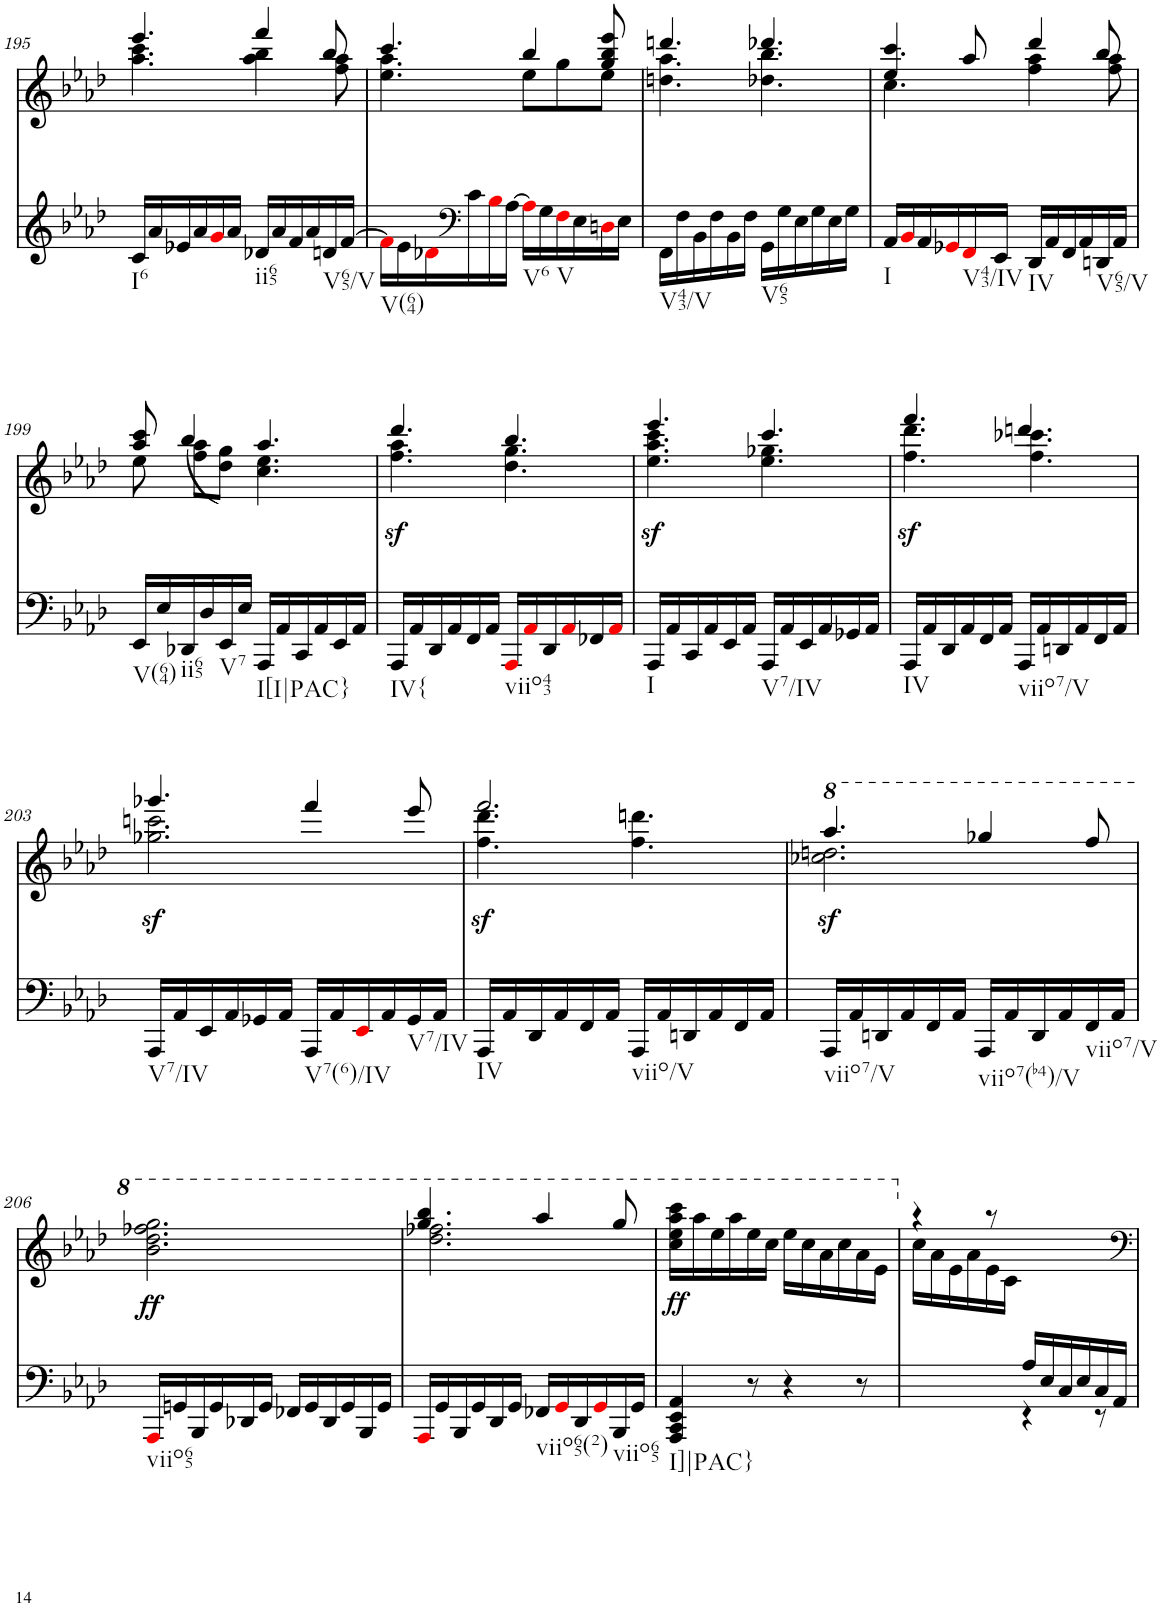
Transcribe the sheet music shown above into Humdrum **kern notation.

**kern	**kern	**text	**dynam
*part2	*part1	*part1	*part1
*staff2	*staff1	*staff1	*staff1
*I"Piano	*I"Piano	*	*
*I'Pno	*I'Pno	*	*
!!LO:PB:g=z
*clefG2	*clefG2	*	*
*k[b-e-a-d-]	*k[b-e-a-d-]	*	*
*M6/8	*M6/8	*	*
=195	=195	=195	=195
*	*^	*	*
!LO:TX:b:t=I6	!	!	!	!
16c/LL	4.eee-/	4.aa-\ 4.ccc\	.	.
16a-/	.	.	.	.
16e-X/	.	.	.	.
16a-/	.	.	.	.
16gi/	.	.	.	.
16a-/JJ	.	.	.	.
!LO:TX:b:t=ii65	!	!	!	!
16d-X/LL	4fff/	4aa-\ 4bb-\	.	.
16a-/	.	.	.	.
16f/	.	.	.	.
16a-/	.	.	.	.
!LO:TX:b:t=V65/V	!	!	!	!
16dn/	8bb-/	8ff\ 8aa-\	.	.
[16f/JJ	.	.	.	.
=196	=196	=196	=196	=196
!LO:TX:b:t=V(64)	!	!	!	!
16fi\LL]	4.ccc/	4.ee-\ 4.aa-\	.	.
16e-\	.	.	.	.
16d-Xi\	.	.	.	.
*clefF4	*	*	*	*
16c\	.	.	.	.
16B-i\	.	.	.	.
[16A-\JJ	.	.	.	.
!LO:TX:b:t=V6	!	!	!	!
16A-i\LL]	4bb-/	8ee-\L	.	.
16G\	.	.	.	.
!LO:TX:b:t=V	!	!	!	!
16Fi\	.	8gg\	.	.
16E-\	.	.	.	.
16Dni\	8gg/ 8bb-/ 8eee-/	8ee-\J	.	.
16E-\JJ	.	.	.	.
=197	=197	=197	=197	=197
!LO:TX:b:t=V43/V	!	!	!	!
16FF\LL	4.dddn/	4.ddn\ 4.aa-\	.	.
16F\	.	.	.	.
16BB-\	.	.	.	.
16F\	.	.	.	.
16BB-\	.	.	.	.
16F\JJ	.	.	.	.
!LO:TX:b:t=V65	!	!	!	!
16GG\LL	4.ddd-X/	4.dd-X\ 4.bb-\	.	.
16G\	.	.	.	.
16E-\	.	.	.	.
16G\	.	.	.	.
16E-\	.	.	.	.
16G\JJ	.	.	.	.
=198	=198	=198	=198	=198
*	*	*^	*	*
!LO:TX:b:t=I	!	!	!	!	!
16AA-/LL	4ee-/	4.ccc/	4.cc\	.	.
16BB-i/	.	.	.	.	.
16AA-/	.	.	.	.	.
16GG-Xi/	.	.	.	.	.
!LO:TX:b:t=V43/IV	!	!	!	!	!
16FFi/	8aa-/	.	.	.	.
16EE-/JJ	.	.	.	.	.
!LO:TX:b:t=IV	!	!	!	!	!
16DD-/LL	4ddd-/	4ff\ 4aa-\	4.ryy	.	.
16AA-/	.	.	.	.	.
16FF/	.	.	.	.	.
16AA-/	.	.	.	.	.
!LO:TX:b:t=V65/V	!	!	!	!	!
16DDn/	8bb-/	8ff\ 8aa-\	.	.	.
16AA-/JJ	.	.	.	.	.
*	*	*v	*v	*	*
!!LO:LB:g=z
=199	=199	=199	=199	=199
!LO:TX:b:t=V(64)	!	!	!	!
16EE-/LL	8aa-/ 8ccc/	8ee-\	.	.
16E-/	.	.	.	.
!LO:TX:b:t=ii65	!	!	!	!
16DD-X/	(4bb-/	8ff\ 8aa-\L	.	.
16D-/	.	.	.	.
!LO:TX:b:t=V7	!	!	!	!
16EE-/	.	8dd-\ 8gg\J)	.	.
16E-/JJ	.	.	.	.
!LO:TX:b:t=I[I|PAC}	!	!	!	!
16AAA-/LL	4.aa-/	4.cc\ 4.ee-\	.	.
16AA-/	.	.	.	.
16CC/	.	.	.	.
16AA-/	.	.	.	.
16EE-/	.	.	.	.
16AA-/JJ	.	.	.	.
=200	=200	=200	=200	=200
!LO:TX:b:t=IV{	!	!	!	!
!	!	!	!	!LO:DY:b
16AAA-/LL	4.ddd-/	4.ff\ 4.aa-\	.	sf
16AA-/	.	.	.	.
16DD-/	.	.	.	.
16AA-/	.	.	.	.
16FF/	.	.	.	.
16AA-/JJ	.	.	.	.
!LO:TX:b:t=viio43	!	!	!	!
16AAA-i/LL	4.bb-/	4.dd-\ 4.gg\	.	.
16AA-i/	.	.	.	.
16DD-/	.	.	.	.
16AA-i/	.	.	.	.
16FF-X/	.	.	.	.
16AA-i/JJ	.	.	.	.
=201	=201	=201	=201	=201
!LO:TX:b:t=I	!	!	!	!
!	!	!	!	!LO:DY:b
16AAA-/LL	4.eee-/	4.ee-\ 4.aa-\ 4.ccc\	.	sf
16AA-/	.	.	.	.
16CC/	.	.	.	.
16AA-/	.	.	.	.
16EE-/	.	.	.	.
16AA-/JJ	.	.	.	.
!LO:TX:b:t=V7/IV	!	!	!	!
16AAA-/LL	4.ccc/	4.ee-\ 4.gg-X\	.	.
16AA-/	.	.	.	.
16EE-/	.	.	.	.
16AA-/	.	.	.	.
16GG-X/	.	.	.	.
16AA-/JJ	.	.	.	.
=202	=202	=202	=202	=202
!LO:TX:b:t=IV	!	!	!	!
!	!	!	!	!LO:DY:b
16AAA-/LL	4.fff/	4.ff\ 4.ddd-\	.	sf
16AA-/	.	.	.	.
16DD-/	.	.	.	.
16AA-/	.	.	.	.
16FF/	.	.	.	.
16AA-/JJ	.	.	.	.
!LO:TX:b:t=viio7/V	!	!	!	!
16AAA-/LL	4.dddn/	4.ff\ 4.ccc-X\	.	.
16AA-/	.	.	.	.
16DDn/	.	.	.	.
16AA-/	.	.	.	.
16FF/	.	.	.	.
16AA-/JJ	.	.	.	.
!!LO:LB:g=z	!!
=203	=203	=203	=203	=203
!LO:TX:b:t=V7/IV	!	!	!	!
!	!	!	!	!LO:DY:b
16AAA-/LL	4.ggg-X/	2.gg-X\ 2.cccn\	.	sf
16AA-/	.	.	.	.
16EE-/	.	.	.	.
16AA-/	.	.	.	.
16GG-X/	.	.	.	.
16AA-/JJ	.	.	.	.
!LO:TX:b:t=V7(6)/IV	!	!	!	!
16AAA-/LL	4fff/	.	.	.
16AA-/	.	.	.	.
16EE-i/	.	.	.	.
16AA-/	.	.	.	.
!LO:TX:b:t=V7/IV	!	!	!	!
16GG-/	8eee-/	.	.	.
16AA-/JJ	.	.	.	.
=204	=204	=204	=204	=204
!LO:TX:b:t=IV	!	!	!	!
!	!	!	!	!LO:DY:b
16AAA-/LL	2.fff/	4.ff\ 4.ddd-\	.	sf
16AA-/	.	.	.	.
16DD-/	.	.	.	.
16AA-/	.	.	.	.
16FF/	.	.	.	.
16AA-/JJ	.	.	.	.
!LO:TX:b:t=viio/V	!	!	!	!
16AAA-/LL	.	4.ff\ 4.dddn\	.	.
16AA-/	.	.	.	.
16DDn/	.	.	.	.
16AA-/	.	.	.	.
16FF/	.	.	.	.
16AA-/JJ	.	.	.	.
=205	=205	=205	=205	=205
*	*8va	*	*	*
!LO:TX:b:t=viio7/V	!	!	!	!
!	!	!	!	!LO:DY:b
16AAA-/LL	4.aaa-/	2.ccc-X\ 2.dddn\	.	sf
16AA-/	.	.	.	.
16DDn/	.	.	.	.
16AA-/	.	.	.	.
16FF/	.	.	.	.
16AA-/JJ	.	.	.	.
!LO:TX:b:t=viio7(b4)/V	!	!	!	!
16AAA-/LL	4ggg-X/	.	.	.
16AA-/	.	.	.	.
16DD/	.	.	.	.
16AA-/	.	.	.	.
!LO:TX:b:t=viio7/V	!	!	!	!
16FF/	8fff/	.	.	.
16AA-/JJ	.	.	.	.
*	*v	*v	*	*
!!LO:LB:g=z
=206	=206	=206	=206
!LO:TX:b:t=viio65	!	!	!
!	!	!	!LO:DY:b
16AAA-i/LL	2.bb-\ 2.ddd-\ 2.fff-X\ 2.ggg\	.	ff
16GGn/	.	.	.
16BBB-/	.	.	.
16GG/	.	.	.
16DD-X/	.	.	.
16GG/JJ	.	.	.
16FF-X/LL	.	.	.
16GG/	.	.	.
16DD-/	.	.	.
16GG/	.	.	.
16BBB-/	.	.	.
16GG/JJ	.	.	.
=207	=207	=207	=207
*	*^	*	*
16AAA-i/LL	4.ggg/ 4.bbb-/	2.ddd-\ 2.fff-X\	.	.
16GG/	.	.	.	.
16BBB-/	.	.	.	.
16GG/	.	.	.	.
16DD-/	.	.	.	.
16GG/JJ	.	.	.	.
!LO:TX:b:t=viio65(2)	!	!	!	!
16FF-X/LL	4aaa-/	.	.	.
16GGi/	.	.	.	.
16DD-/	.	.	.	.
16GGi/	.	.	.	.
!LO:TX:b:t=viio65	!	!	!	!
16BBB-/	8ggg/	.	.	.
16GG/JJ	.	.	.	.
*	*v	*v	*	*
=208	=208	=208	=208
!LO:TX:b:t=I]|PAC}	!	!	!
!	!	!LO:LY:b	!
4AAA-/ 4CC/ 4EE-/ 4AA-/	16ccc\ 16eee-\ 16aaa-\ 16cccc\LL	.	.
.	16aaa-\	.	.
.	16eee-\	.	.
.	16aaa-\	.	.
8r	16eee-\	.	.
.	16ccc\JJ	.	.
4r	16eee-\LL	.	.
.	16ccc\	.	.
.	16aa-\	.	.
.	16ccc\	.	.
8r	16aa-\	.	.
.	16ee-\JJ	.	.
=209	=209	=209	=209
*^	*	*	*
*	*	*X8va	*	*
*	*	*^	*	*
4.ryy	4.ryy	4r	16cc\LL	.	.
.	.	.	16a-\	.	.
.	.	.	16e-\	.	.
.	.	.	16a-\	.	.
.	.	8r	16e-\	.	.
.	.	.	16c\JJ	.	.
16A-/LL	4r	4.ryy	4.ryy	.	.
16E-/	.	.	.	.	.
16C/	.	.	.	.	.
16E-/	.	.	.	.	.
16C/	8r	.	.	.	.
16AA-/JJ	.	.	.	.	.
*v	*v	*	*	*	*
*	*v	*v	*	*
=	=	=	=
*-	*-	*-	*-
